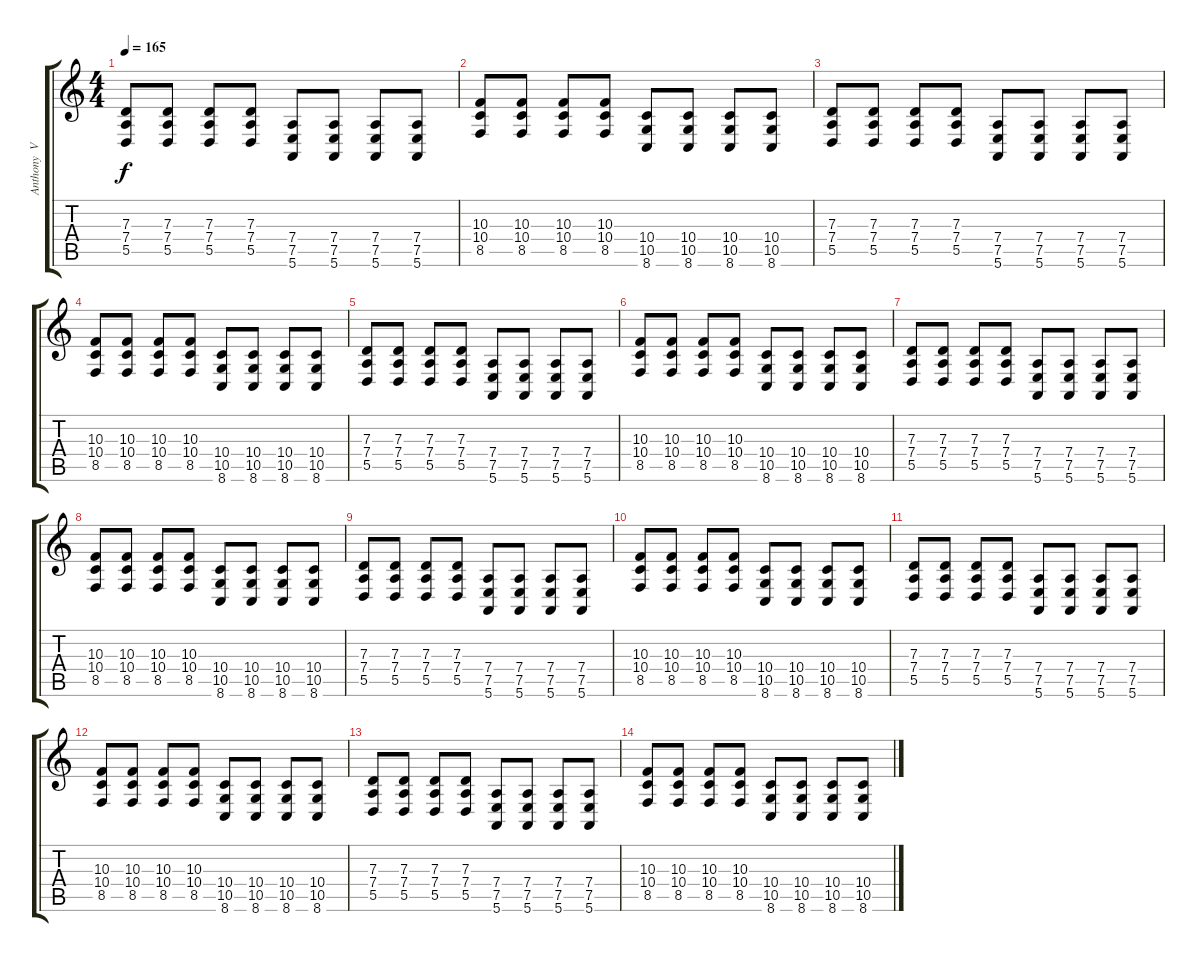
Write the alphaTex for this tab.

\track ("Anthony  Valcic-Keyboard" "Anthony  V") {instrument lead8bassandlead}
\staff {score tabs}
\tuning (E4 B3 G3 D3 A2 E2) {hide}
\ts (4 4)
\tempo 165
\clef g2
\ks c
(7.3 7.4 5.5).8{dy f} (7.3 7.4 5.5).8 (7.3 7.4 5.5).8 (7.3 7.4 5.5).8 (7.4 7.5 5.6).8 (7.4 7.5 5.6).8 (7.4 7.5 5.6).8 (7.4 7.5 5.6).8 |
(10.3 10.4 8.5).8 (10.3 10.4 8.5).8 (10.3 10.4 8.5).8 (10.3 10.4 8.5).8 (10.4 10.5 8.6).8 (10.4 10.5 8.6).8 (10.4 10.5 8.6).8 (10.4 10.5 8.6).8 |
(7.3 7.4 5.5).8 (7.3 7.4 5.5).8 (7.3 7.4 5.5).8 (7.3 7.4 5.5).8 (7.4 7.5 5.6).8 (7.4 7.5 5.6).8 (7.4 7.5 5.6).8 (7.4 7.5 5.6).8 |
(10.3 10.4 8.5).8 (10.3 10.4 8.5).8 (10.3 10.4 8.5).8 (10.3 10.4 8.5).8 (10.4 10.5 8.6).8 (10.4 10.5 8.6).8 (10.4 10.5 8.6).8 (10.4 10.5 8.6).8 |
(7.3 7.4 5.5).8 (7.3 7.4 5.5).8 (7.3 7.4 5.5).8 (7.3 7.4 5.5).8 (7.4 7.5 5.6).8 (7.4 7.5 5.6).8 (7.4 7.5 5.6).8 (7.4 7.5 5.6).8 |
(10.3 10.4 8.5).8 (10.3 10.4 8.5).8 (10.3 10.4 8.5).8 (10.3 10.4 8.5).8 (10.4 10.5 8.6).8 (10.4 10.5 8.6).8 (10.4 10.5 8.6).8 (10.4 10.5 8.6).8 |
(7.3 7.4 5.5).8 (7.3 7.4 5.5).8 (7.3 7.4 5.5).8 (7.3 7.4 5.5).8 (7.4 7.5 5.6).8 (7.4 7.5 5.6).8 (7.4 7.5 5.6).8 (7.4 7.5 5.6).8 |
(10.3 10.4 8.5).8 (10.3 10.4 8.5).8 (10.3 10.4 8.5).8 (10.3 10.4 8.5).8 (10.4 10.5 8.6).8 (10.4 10.5 8.6).8 (10.4 10.5 8.6).8 (10.4 10.5 8.6).8 |
(7.3 7.4 5.5).8 (7.3 7.4 5.5).8 (7.3 7.4 5.5).8 (7.3 7.4 5.5).8 (7.4 7.5 5.6).8 (7.4 7.5 5.6).8 (7.4 7.5 5.6).8 (7.4 7.5 5.6).8 |
(10.3 10.4 8.5).8 (10.3 10.4 8.5).8 (10.3 10.4 8.5).8 (10.3 10.4 8.5).8 (10.4 10.5 8.6).8 (10.4 10.5 8.6).8 (10.4 10.5 8.6).8 (10.4 10.5 8.6).8 |
(7.3 7.4 5.5).8 (7.3 7.4 5.5).8 (7.3 7.4 5.5).8 (7.3 7.4 5.5).8 (7.4 7.5 5.6).8 (7.4 7.5 5.6).8 (7.4 7.5 5.6).8 (7.4 7.5 5.6).8 |
(10.3 10.4 8.5).8 (10.3 10.4 8.5).8 (10.3 10.4 8.5).8 (10.3 10.4 8.5).8 (10.4 10.5 8.6).8 (10.4 10.5 8.6).8 (10.4 10.5 8.6).8 (10.4 10.5 8.6).8 |
(7.3 7.4 5.5).8 (7.3 7.4 5.5).8 (7.3 7.4 5.5).8 (7.3 7.4 5.5).8 (7.4 7.5 5.6).8 (7.4 7.5 5.6).8 (7.4 7.5 5.6).8 (7.4 7.5 5.6).8 |
(10.3 10.4 8.5).8 (10.3 10.4 8.5).8 (10.3 10.4 8.5).8 (10.3 10.4 8.5).8 (10.4 10.5 8.6).8 (10.4 10.5 8.6).8 (10.4 10.5 8.6).8 (10.4 10.5 8.6).8
